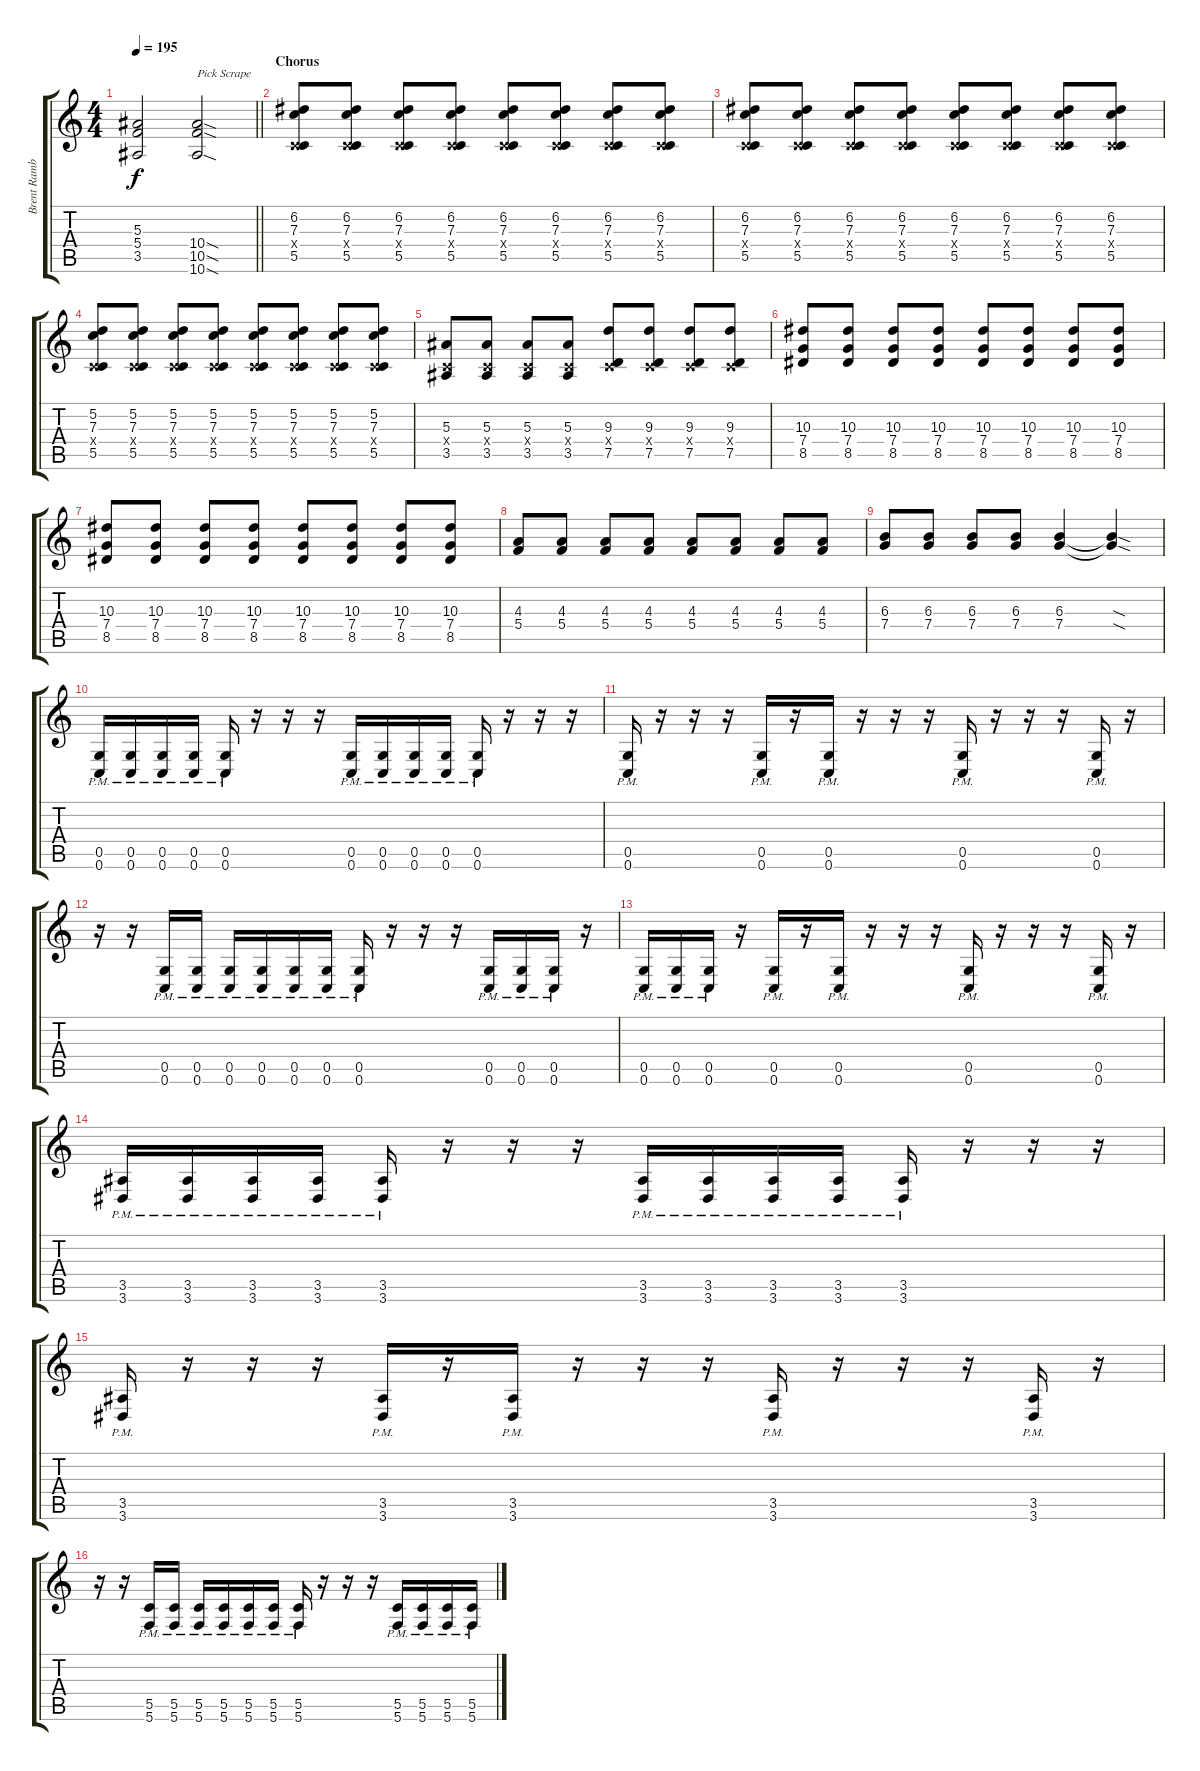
\track ("Brent Rambler (Rhythm Guitar)" "Brent Ramb") {instrument distortionguitar}
\staff {score tabs}
\tuning (D4 A3 F3 C3 G2 C2) {hide}
\ts (4 4)
\section ("" "")
\tempo 195
\clef g2
\barLineRight lightlight
\ks c
(5.3 5.4 3.5).2{dy f} (10.4{sod} 10.5{sod} 10.6{sod}).2{txt "Pick Scrape"} |
\section ("" "Chorus")
(6.2 7.3 0.4{x} 5.5).8 (6.2 7.3 0.4{x} 5.5).8 (6.2 7.3 0.4{x} 5.5).8 (6.2 7.3 0.4{x} 5.5).8 (6.2 7.3 0.4{x} 5.5).8 (6.2 7.3 0.4{x} 5.5).8 (6.2 7.3 0.4{x} 5.5).8 (6.2 7.3 0.4{x} 5.5).8 |
(6.2 7.3 0.4{x} 5.5).8 (6.2 7.3 0.4{x} 5.5).8 (6.2 7.3 0.4{x} 5.5).8 (6.2 7.3 0.4{x} 5.5).8 (6.2 7.3 0.4{x} 5.5).8 (6.2 7.3 0.4{x} 5.5).8 (6.2 7.3 0.4{x} 5.5).8 (6.2 7.3 0.4{x} 5.5).8 |
(5.2 7.3 0.4{x} 5.5).8 (5.2 7.3 0.4{x} 5.5).8 (5.2 7.3 0.4{x} 5.5).8 (5.2 7.3 0.4{x} 5.5).8 (5.2 7.3 0.4{x} 5.5).8 (5.2 7.3 0.4{x} 5.5).8 (5.2 7.3 0.4{x} 5.5).8 (5.2 7.3 0.4{x} 5.5).8 |
(5.3 0.4{x} 3.5).8 (5.3 0.4{x} 3.5).8 (5.3 0.4{x} 3.5).8 (5.3 0.4{x} 3.5).8 (9.3 0.4{x} 7.5).8 (9.3 0.4{x} 7.5).8 (9.3 0.4{x} 7.5).8 (9.3 0.4{x} 7.5).8 |
(10.3 7.4 8.5).8 (10.3 7.4 8.5).8 (10.3 7.4 8.5).8 (10.3 7.4 8.5).8 (10.3 7.4 8.5).8 (10.3 7.4 8.5).8 (10.3 7.4 8.5).8 (10.3 7.4 8.5).8 |
(10.3 7.4 8.5).8 (10.3 7.4 8.5).8 (10.3 7.4 8.5).8 (10.3 7.4 8.5).8 (10.3 7.4 8.5).8 (10.3 7.4 8.5).8 (10.3 7.4 8.5).8 (10.3 7.4 8.5).8 |
(4.3 5.4).8 (4.3 5.4).8 (4.3 5.4).8 (4.3 5.4).8 (4.3 5.4).8 (4.3 5.4).8 (4.3 5.4).8 (4.3 5.4).8 |
(6.3 7.4).8 (6.3 7.4).8 (6.3 7.4).8 (6.3 7.4).8 (6.3 7.4).4 (6.3{sod t} 7.4{sod t}).4 |
(0.5{pm} 0.6{pm}).16 (0.5{pm} 0.6{pm}).16 (0.5{pm} 0.6{pm}).16 (0.5{pm} 0.6{pm}).16 (0.5{pm} 0.6{pm}).16 r.16 r.16 r.16 (0.5{pm} 0.6{pm}).16 (0.5{pm} 0.6{pm}).16 (0.5{pm} 0.6{pm}).16 (0.5{pm} 0.6{pm}).16 (0.5{pm} 0.6{pm}).16 r.16 r.16 r.16 |
(0.5{pm} 0.6{pm}).16 r.16 r.16 r.16 (0.5{pm} 0.6{pm}).16 r.16 (0.5{pm} 0.6{pm}).16 r.16 r.16 r.16 (0.5{pm} 0.6{pm}).16 r.16 r.16 r.16 (0.5{pm} 0.6{pm}).16 r.16 |
r.16 r.16 (0.5{pm} 0.6{pm}).16 (0.5{pm} 0.6{pm}).16 (0.5{pm} 0.6{pm}).16 (0.5{pm} 0.6{pm}).16 (0.5{pm} 0.6{pm}).16 (0.5{pm} 0.6{pm}).16 (0.5{pm} 0.6{pm}).16 r.16 r.16 r.16 (0.5{pm} 0.6{pm}).16 (0.5{pm} 0.6{pm}).16 (0.5{pm} 0.6{pm}).16 r.16 |
(0.5{pm} 0.6{pm}).16 (0.5{pm} 0.6{pm}).16 (0.5{pm} 0.6{pm}).16 r.16 (0.5{pm} 0.6{pm}).16 r.16 (0.5{pm} 0.6{pm}).16 r.16 r.16 r.16 (0.5{pm} 0.6{pm}).16 r.16 r.16 r.16 (0.5{pm} 0.6{pm}).16 r.16 |
(3.5{pm} 3.6{pm}).16 (3.5{pm} 3.6{pm}).16 (3.5{pm} 3.6{pm}).16 (3.5{pm} 3.6{pm}).16 (3.5{pm} 3.6{pm}).16 r.16 r.16 r.16 (3.5{pm} 3.6{pm}).16 (3.5{pm} 3.6{pm}).16 (3.5{pm} 3.6{pm}).16 (3.5{pm} 3.6{pm}).16 (3.5{pm} 3.6{pm}).16 r.16 r.16 r.16 |
(3.5{pm} 3.6{pm}).16 r.16 r.16 r.16 (3.5{pm} 3.6{pm}).16 r.16 (3.5{pm} 3.6{pm}).16 r.16 r.16 r.16 (3.5{pm} 3.6{pm}).16 r.16 r.16 r.16 (3.5{pm} 3.6{pm}).16 r.16 |
r.16 r.16 (5.5{pm} 5.6{pm}).16 (5.5{pm} 5.6{pm}).16 (5.5{pm} 5.6{pm}).16 (5.5{pm} 5.6{pm}).16 (5.5{pm} 5.6{pm}).16 (5.5{pm} 5.6{pm}).16 (5.5{pm} 5.6{pm}).16 r.16 r.16 r.16 (5.5{pm} 5.6{pm}).16 (5.5{pm} 5.6{pm}).16 (5.5{pm} 5.6{pm}).16 (5.5{pm} 5.6{pm}).16
